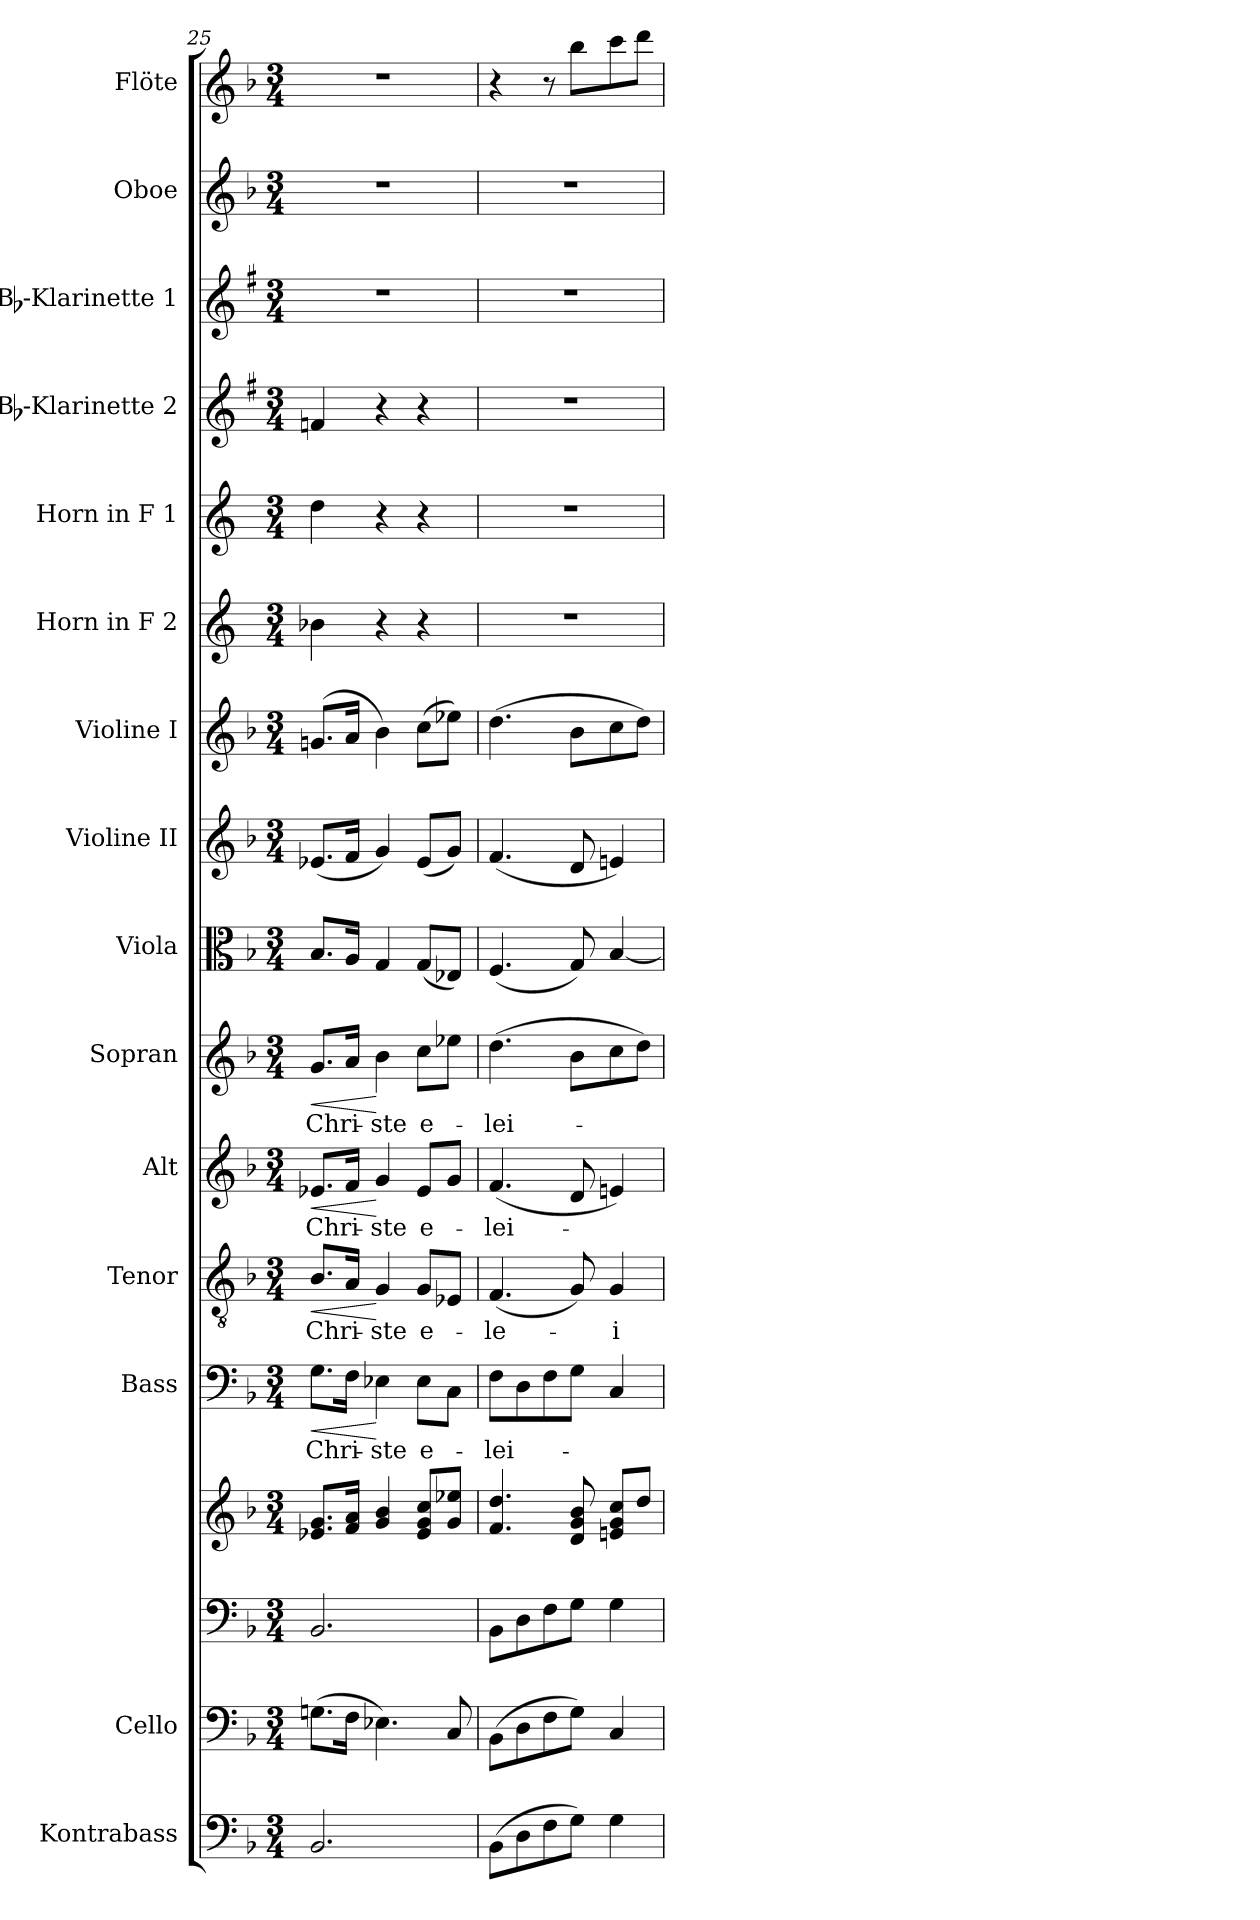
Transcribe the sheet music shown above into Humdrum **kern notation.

**kern	**kern	**kern	**kern	**kern	**text	**dynam	**kern	**text	**dynam	**kern	**text	**dynam	**kern	**text	**dynam	**kern	**kern	**kern	**kern	**kern	**kern	**kern	**kern	**kern
*part16	*part15	*part14	*part14	*part13	*part13	*part13	*part12	*part12	*part12	*part11	*part11	*part11	*part10	*part10	*part10	*part9	*part8	*part7	*part6	*part5	*part4	*part3	*part2	*part1
*staff17	*staff16	*staff15	*staff14	*staff13	*staff13	*staff13	*staff12	*staff12	*staff12	*staff11	*staff11	*staff11	*staff10	*staff10	*staff10	*staff9	*staff8	*staff7	*staff6	*staff5	*staff4	*staff3	*staff2	*staff1
*I"Kontrabass	*I"Cello	*	*	*I"Bass	*	*	*I"Tenor	*	*	*I"Alt	*	*	*I"Sopran	*	*	*I"Viola	*I"Violine II	*I"Violine I	*I"Horn in F 2	*I"Horn in F 1	*I"Bb-Klarinette 2	*I"Bb-Klarinette 1	*I"Oboe	*I"Flöte
*I'Kb.	*	*	*	*I'B.	*	*	*I'T.	*	*	*I'A.	*	*	*I'S.	*	*	*I'Vla.	*I'Vl. II	*I'Vl. I	*	*	*I'Bb Kl. 2	*I'Bb Kl. 1	*I'Ob.	*I'Fl.
*clefF4	*clefF4	*clefF4	*clefG2	*clefF4	*	*	*clefGv2	*	*	*clefG2	*	*	*clefG2	*	*	*clefC3	*clefG2	*clefG2	*clefG2	*clefG2	*clefG2	*clefG2	*clefG2	*clefG2
*ITrd7c12	*	*	*	*	*	*	*	*	*	*	*	*	*	*	*	*	*	*	*ITrd4c7	*ITrd4c7	*ITrd1c2	*ITrd1c2	*	*
*k[b-]	*k[b-]	*k[b-]	*k[b-]	*k[b-]	*	*	*k[b-]	*	*	*k[b-]	*	*	*k[b-]	*	*	*k[b-]	*k[b-]	*k[b-]	*k[b-]	*k[b-]	*k[b-]	*k[b-]	*k[b-]	*k[b-]
*F:	*F:	*F:	*F:	*F:	*	*	*F:	*	*	*F:	*	*	*F:	*	*	*F:	*F:	*F:	*F:	*F:	*F:	*F:	*F:	*F:
*M3/4	*M3/4	*M3/4	*M3/4	*M3/4	*	*	*M3/4	*	*	*M3/4	*	*	*M3/4	*	*	*M3/4	*M3/4	*M3/4	*M3/4	*M3/4	*M3/4	*M3/4	*M3/4	*M3/4
=25	=25	=25	=25	=25	=25	=25	=25	=25	=25	=25	=25	=25	=25	=25	=25	=25	=25	=25	=25	=25	=25	=25	=25	=25
!	!	!	!	!	!LO:LY:b	!LO:HP:b	!	!LO:LY:b	!LO:HP:b	!	!LO:LY:b	!LO:HP:b	!	!LO:LY:b	!LO:HP:b	!	!	!	!	!	!	!	!	!
2.BBB-/	(>8.Gn\L	2.BB-/	8.e-X/ 8.g/L	8.G\L	Chri-	<	8.B-/L	Chri-	<	8.e-X/L	Chri-	<	8.g/L	Chri-	<	8.B-/L	(<8.e-X/L	(>8.gn/L	4e-X\	4g\	4e-X/	2.r	2.r	2.r
.	16F\Jk	.	16f/ 16a/Jk	16F\Jk	.	.	16A/Jk	.	.	16f/Jk	.	.	16a/Jk	.	.	16A/Jk	16f/Jk	16a/Jk	.	.	.	.	.	.
!	!	!	!	!	!LO:LY:b	!	!	!LO:LY:b	!	!	!LO:LY:b	!	!	!LO:LY:b	!	!	!	!	!	!	!	!	!	!
.	4.E-X\)	.	4g/ 4b-/	4E-X\	-ste	[	4G/	-ste	[	4g/	-ste	[	4b-\	-ste	[	4G/	4g/)	4b-\)	4r	4r	4r	.	.	.
!	!	!	!	!	!LO:LY:b	!	!	!LO:LY:b	!	!	!LO:LY:b	!	!	!LO:LY:b	!	!	!	!	!	!	!	!	!	!
.	.	.	8e-/ 8g/ 8cc/L	8E-\L	e-	.	8G/L	e-	.	8e-/L	e-	.	8cc\L	e-	.	(<8G/L	(<8e-/L	(>8cc\L	4r	4r	4r	.	.	.
.	8C/	.	8g/ 8ee-X/J	8C\J	.	.	8E-X/J	.	.	8g/J	.	.	8ee-X\J	.	.	8E-X/J)	8g/J)	8ee-X\J)	.	.	.	.	.	.
=26	=26	=26	=26	=26	=26	=26	=26	=26	=26	=26	=26	=26	=26	=26	=26	=26	=26	=26	=26	=26	=26	=26	=26	=26
!	!	!	!	!	!LO:LY:b	!	!	!LO:LY:b	!	!	!LO:LY:b	!	!	!LO:LY:b	!	!	!	!	!	!	!	!	!	!
(>8BBB-\L	(>8BB-\L	8BB-\L	4.f/ 4.dd/	8F\L	-lei-	.	(<4.F/	-le-	.	(<4.f/	-lei-	.	(>4.dd\	-lei-	.	(<4.F/	(<4.f/	(>4.dd\	2.r	2.r	2.r	2.r	2.r	4r
8DD\	8D\	8D\	.	8D\	.	.	.	.	.	.	.	.	.	.	.	.	.	.	.	.	.	.	.	.
8FF\	8F\	8F\	.	8F\	.	.	.	.	.	.	.	.	.	.	.	.	.	.	.	.	.	.	.	8r
8GG\J)	8G\J)	8G\J	8d/ 8g/ 8b-/	8G\J	.	.	8G/)	.	.	8d/	.	.	8b-\L	.	.	8G/)	8d/	8b-\L	.	.	.	.	.	8bb-\L
!	!	!	!	!	!	!	!	!LO:LY:b	!	!	!	!	!	!	!	!	!	!	!	!	!	!	!	!
4GG\	4C/	4G\	8en/ 8g/ 8cc/L	4C/	.	.	4G/	-i-	.	4en/)	.	.	8cc\	.	.	[4B-/	4en/)	8cc\	.	.	.	.	.	8ccc\
.	.	.	8dd/J	.	.	.	.	.	.	.	.	.	8dd\J)	.	.	.	.	8dd\J)	.	.	.	.	.	8ddd\J
=	=	=	=	=	=	=	=	=	=	=	=	=	=	=	=	=	=	=	=	=	=	=	=	=
*-	*-	*-	*-	*-	*-	*-	*-	*-	*-	*-	*-	*-	*-	*-	*-	*-	*-	*-	*-	*-	*-	*-	*-	*-
